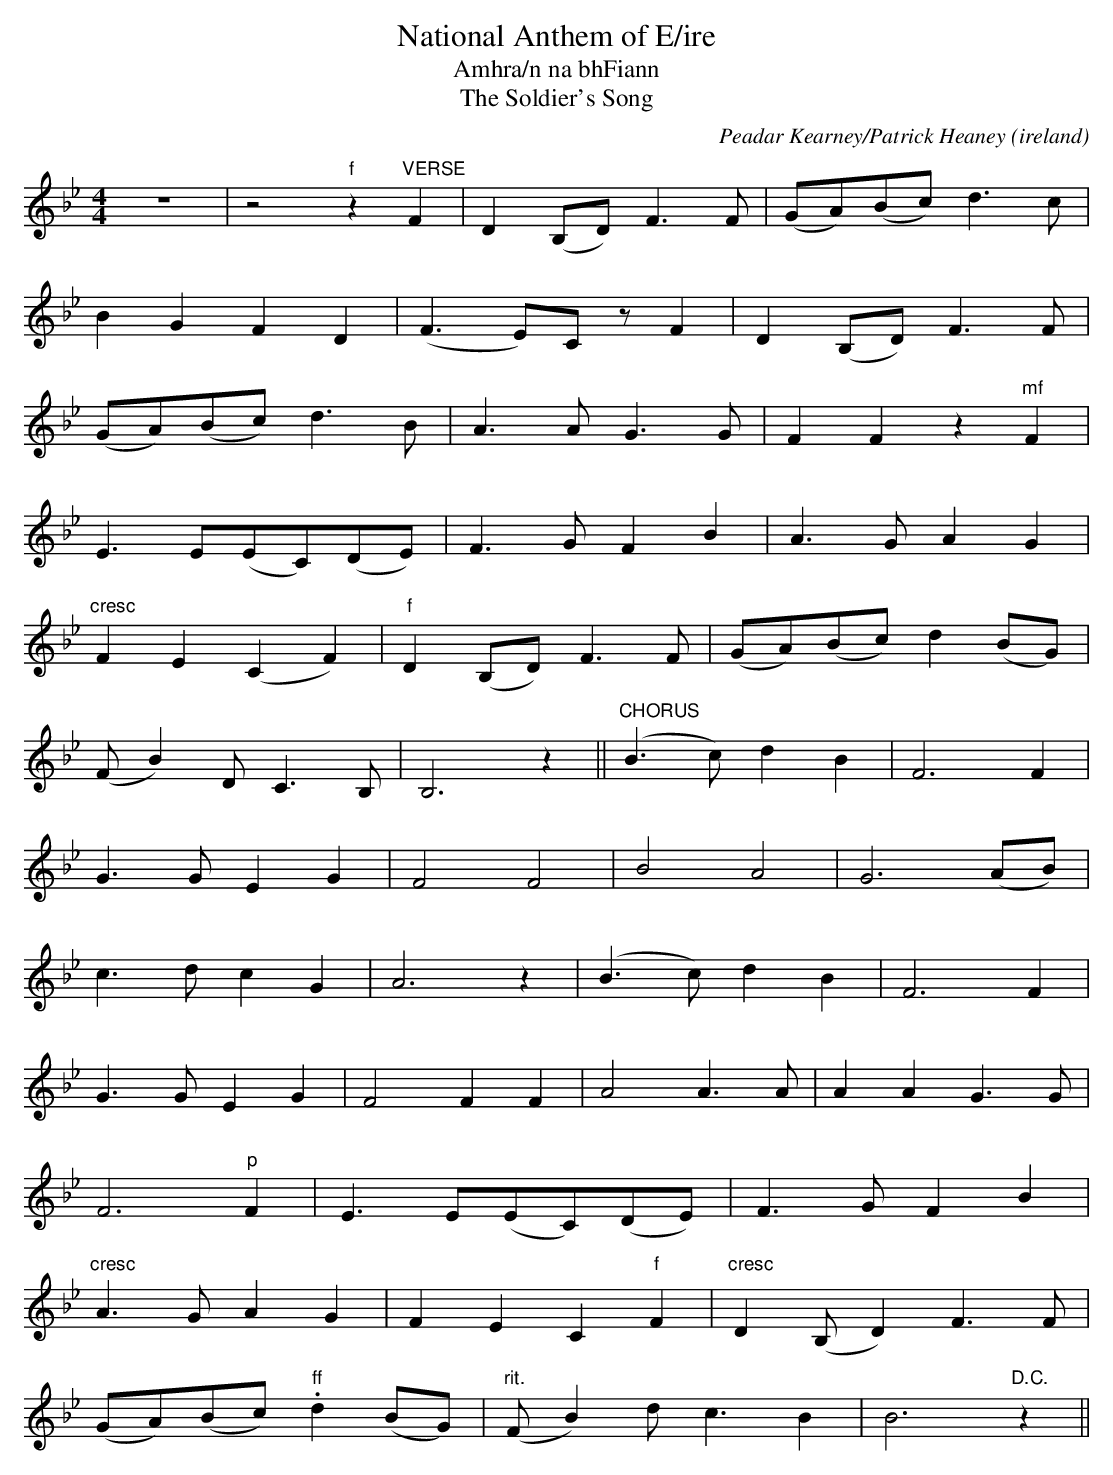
X:1
T:National Anthem of E/ire
T:Amhra/n na bhFiann
T:The Soldier's Song
O:ireland
C:Peadar Kearney/Patrick Heaney
M:4/4
L:1/4
K:C dor
z4|z2"f"z"VERSE"F|D(B,/2D/2)F3/2F/2|(G/2A/2)(B/2c/2)d3/2c/2|
BGFD|(F3/2E/2)C/2z/2F|D(B,/2D/2)F3/2F/2|
(G/2A/2)(B/2c/2)d3/2B/2|A3/2A/2G3/2G/2|FFz"mf"F|
E3/2E/2(E/2C/2)(D/2E/2)|F3/2G/2FB|A3/2G/2AG|
"cresc"FE(CF)|"f"D(B,/2D/2)F3/2F/2|(G/2A/2)(B/2c/2)d(B/2G/2)|
(F/2B)D/2C3/2B,/2|B,3z||"CHORUS"(B3/2c/2)dB|F3F|
G3/2G/2EG|F2F2|B2A2|G3(A/2B/2)|
c3/2d/2cG|A3z|(B3/2c/2)dB|F3F|
G3/2G/2EG|F2FF|A2A3/2A/2|AAG3/2G/2|
F3"p"F|E3/2E/2(E/2C/2)(D/2E/2)|F3/2G/2FB|
"cresc"A3/2G/2AG|FEC"f"F|"cresc"D(B,/2D)F3/2F/2|
(G/2A/2)(B/2c/2)"ff".d(B/2G/2)|("rit."F/2B)d/2c3/2B|B3"D.C."z||
